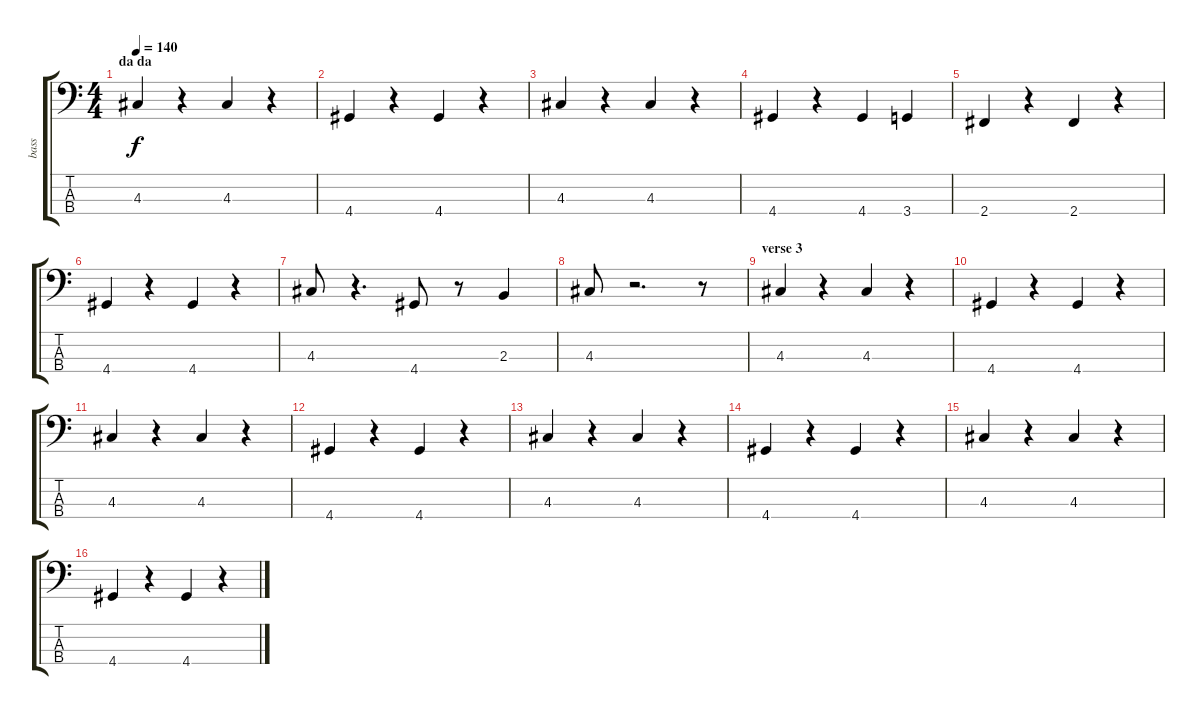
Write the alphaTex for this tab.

\track ("bass" "bass") {instrument acousticbass}
\staff {score tabs}
\tuning (G2 D2 A1 E1) {hide}
\ts (4 4)
\section ("" "da da")
\tempo 140
\clef f4
\ks c
4.3.4{dy f} r.4 4.3.4 r.4 |
4.4.4 r.4 4.4.4 r.4 |
4.3.4 r.4 4.3.4 r.4 |
4.4.4 r.4 4.4.4 3.4.4 |
2.4.4 r.4 2.4.4 r.4 |
4.4.4 r.4 4.4.4 r.4 |
4.3.8 r.4{d} 4.4.8 r.8 2.3.4 |
4.3.8 r.2{d} r.8 |
\section ("" "verse 3")
4.3.4 r.4 4.3.4 r.4 |
4.4.4 r.4 4.4.4 r.4 |
4.3.4 r.4 4.3.4 r.4 |
4.4.4 r.4 4.4.4 r.4 |
4.3.4 r.4 4.3.4 r.4 |
4.4.4 r.4 4.4.4 r.4 |
4.3.4 r.4 4.3.4 r.4 |
4.4.4 r.4 4.4.4 r.4
